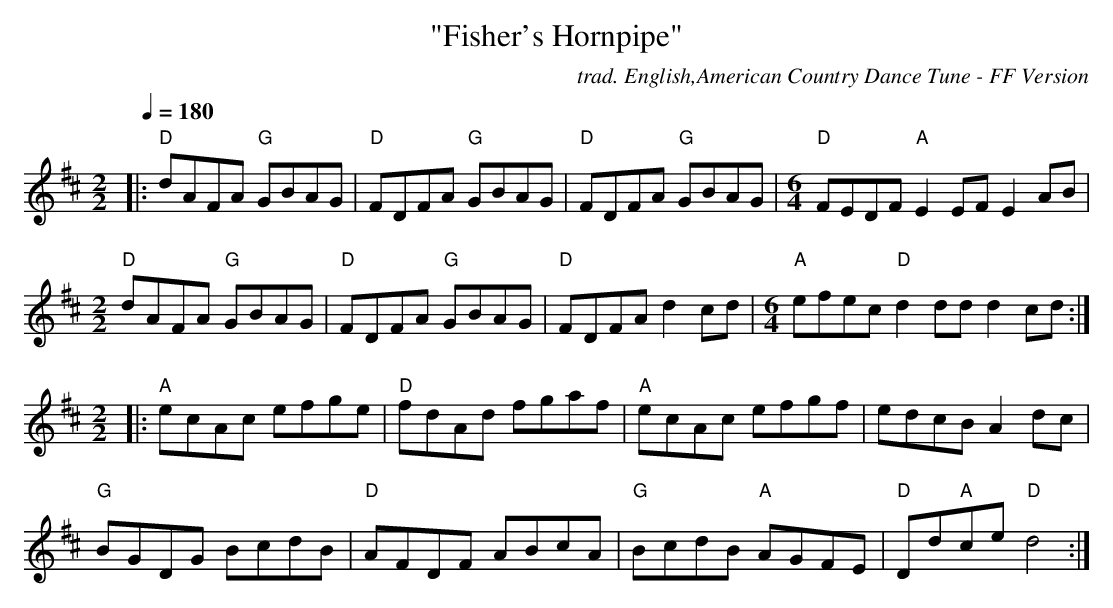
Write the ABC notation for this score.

X:1
T:"Fisher's Hornpipe"
O: trad. English,American Country Dance Tune - FF Version
M:2/2
L:1/8
Q:1/4=180
K:D
|:"D"dAFA "G"GBAG|"D"FDFA "G"GBAG|"D"FDFA "G"GBAG|\
M:6/4
"D"FEDF "A"E2 EFE2 AB|
M:2/2
"D"dAFA "G"GBAG|"D"FDFA "G"GBAG|"D"FDFA d2cd|\
M:6/4
"A"efec "D"d2 dd d2 cd:|
M:2/2
|:"A"ecAc efge|"D"fdAd fgaf|"A"ecAc efgf|edcB A2dc|
"G"BGDG BcdB|"D"AFDF ABcA|"G"BcdB "A"AGFE|"D"Dd"A"ce"D"d4:|
